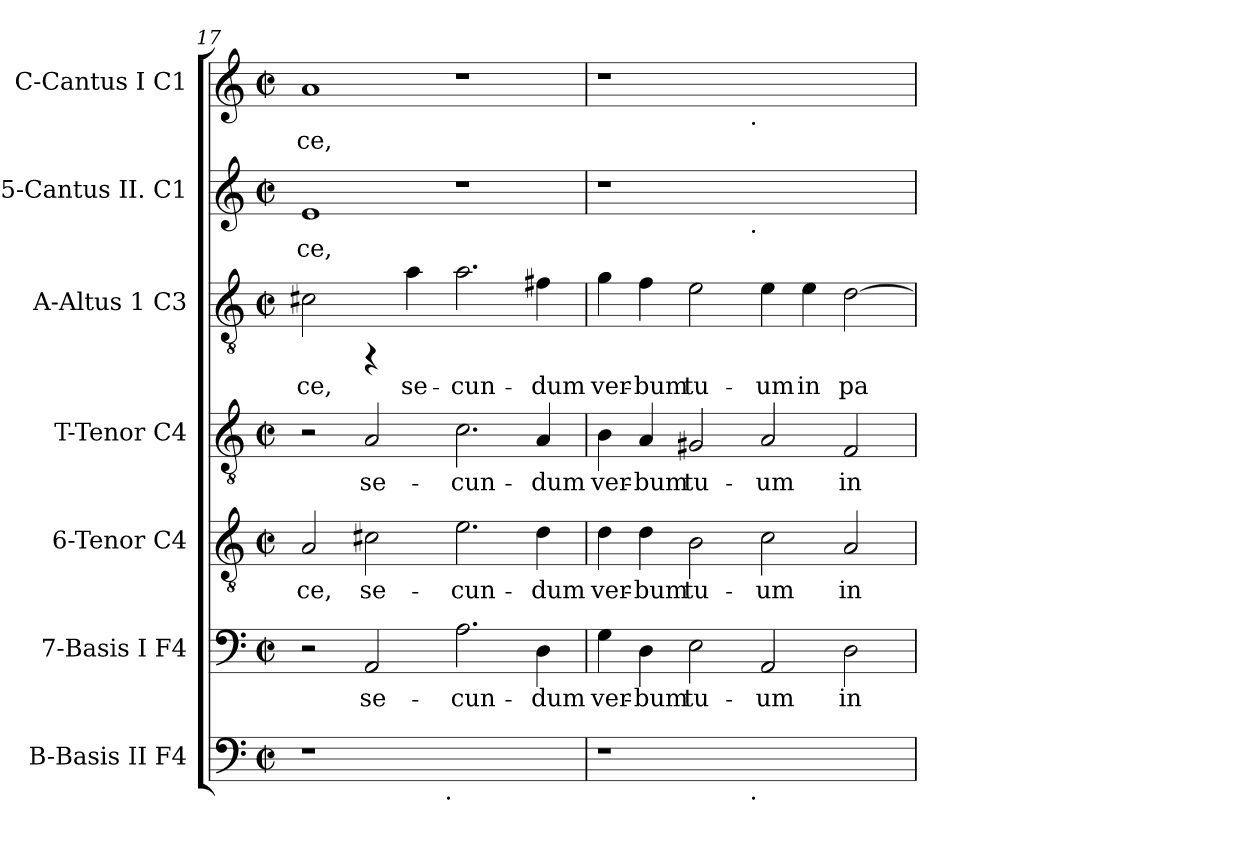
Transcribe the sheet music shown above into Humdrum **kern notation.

**kern	**kern	**text	**kern	**text	**kern	**text	**kern	**text	**kern	**text	**kern	**text
*part7	*part6	*part6	*part5	*part5	*part4	*part4	*part3	*part3	*part2	*part2	*part1	*part1
*staff7	*staff6	*staff6	*staff5	*staff5	*staff4	*staff4	*staff3	*staff3	*staff2	*staff2	*staff1	*staff1
*I"B-Basis II  F4	*I"7-Basis I  F4	*	*I"6-Tenor  C4	*	*I"T-Tenor  C4	*	*I"A-Altus 1  C3	*	*I"5-Cantus II.  C1	*	*I"C-Cantus I  C1	*
*I'B	*	*	*	*	*I'T	*	*I'A	*	*	*	*I'C	*
*clefF4	*clefF4	*	*clefGv2	*	*clefGv2	*	*clefGv2	*	*clefG2	*	*clefG2	*
*k[]	*k[]	*	*k[]	*	*k[]	*	*k[]	*	*k[]	*	*k[]	*
*C:	*C:	*	*C:	*	*C:	*	*C:	*	*C:	*	*C:	*
*M2/2	*M2/2	*	*M2/2	*	*M2/2	*	*M2/2	*	*M2/2	*	*M2/2	*
*met(c|)	*met(c|)	*	*met(c|)	*	*met(c|)	*	*met(c|)	*	*met(c|)	*	*met(c|)	*
=17	=17	=17	=17	=17	=17	=17	=17	=17	=17	=17	=17	=17
!	!	!	!	!LO:LY:b:cj	!	!	!	!LO:LY:b:cj	!	!LO:LY:b:cj	!	!LO:LY:b:cj
*^	*	*	*	*	*	*	*	*	*	*	*	*
1r	2ryy	2r	.	2A/	-ce,	2r	.	2c#X\	-ce,	1e	-ce,	1a	-ce,
!	!	!	!LO:LY:b:cj	!	!LO:LY:b:cj	!	!LO:LY:b:cj	!	!	!	!	!	!
.	4...ryy	2AA/	se-	2c#X\	se-	2A/	se-	4rFF	.	.	.	.	.
!	!	!	!	!	!	!	!	!	!LO:LY:b:cj	!	!	!	!
.	.	.	.	.	.	.	.	4a\	se-	.	.	.	.
!	!LO:TX:b:t=.	!	!	!	!	!	!	!	!	!	!	!	!
.	1ryy	.	.	.	.	.	.	.	.	.	.	.	.
!	!	!	!LO:LY:b:cj	!	!LO:LY:b:cj	!	!LO:LY:b:cj	!	!LO:LY:b:cj	!	!	!	!
1ryy	.	2.A\	-cun-	2.e\	-cun-	2.c\	-cun-	2.a\	-cun-	1r	.	1r	.
!	!	!	!LO:LY:b:cj	!	!LO:LY:b:cj	!	!LO:LY:b:cj	!	!LO:LY:b:cj	!	!	!	!
.	.	4D\	-dum	4d\	-dum	4A/	-dum	4f#X\	-dum	.	.	.	.
.	32ryy	.	.	.	.	.	.	.	.	.	.	.	.
!!LO:LB:g=z
=18	=18	=18	=18	=18	=18	=18	=18	=18	=18	=18	=18	=18	=18
!	!	!	!	!	!	!	!	!	!	!	!	!LO:TX:a:t=1 8	!
!	!	!	!LO:LY:b:cj	!	!LO:LY:b:cj	!	!LO:LY:b:cj	!	!LO:LY:b:cj	!	!	!	!
*	*	*	*	*	*	*	*	*	*	*^	*	*^	*
1r	2ryy	4G\	ver-	4d\	ver-	4B\	ver-	4g\	ver-	1r	2ryy	.	1r	2ryy	.
!	!	!	!LO:LY:b:cj	!	!LO:LY:b:cj	!	!LO:LY:b:cj	!	!LO:LY:b:cj	!	!	!	!	!	!
.	.	4D\	-bum	4d\	-bum	4A/	-bum	4f\	-bum	.	.	.	.	.	.
!	!	!	!LO:LY:b:cj	!	!LO:LY:b:cj	!	!LO:LY:b:cj	!	!LO:LY:b:cj	!	!	!	!	!	!
.	4...ryy	2E\	tu-	2B\	tu-	2G#X/	tu-	2e\	tu-	.	4...ryy	.	.	4...ryy	.
!	!	!	!	!	!	!	!	!	!	!	!	!	!	!LO:TX:b:t=.	!
!	!	!	!	!	!	!	!	!	!	!	!LO:TX:b:t=.	!	!	!	!
!	!LO:TX:b:t=.	!	!	!	!	!	!	!	!	!	!	!	!	!	!
.	1ryy	.	.	.	.	.	.	.	.	.	1ryy	.	.	1ryy	.
!	!	!	!LO:LY:b:cj	!	!LO:LY:b:cj	!	!LO:LY:b:cj	!	!LO:LY:b:cj	!	!	!	!	!	!
1ryy	.	2AA/	-um	2c\	-um	2A/	-um	4e\	-um	1ryy	.	.	1ryy	.	.
!	!	!	!	!	!	!	!	!	!LO:LY:b:cj	!	!	!	!	!	!
.	.	.	.	.	.	.	.	4e\	in	.	.	.	.	.	.
!	!	!	!LO:LY:b:cj	!	!LO:LY:b:cj	!	!LO:LY:b:cj	!	!LO:LY:b:cj	!	!	!	!	!	!
.	.	2D\	in	2A/	in	2F/	in	[>2d\	pa-	.	.	.	.	.	.
.	32ryy	.	.	.	.	.	.	.	.	.	32ryy	.	.	32ryy	.
*	*	*	*	*	*	*	*	*	*	*v	*v	*	*	*	*
*v	*v	*	*	*	*	*	*	*	*	*	*	*v	*v	*
=	=	=	=	=	=	=	=	=	=	=	=	=
*-	*-	*-	*-	*-	*-	*-	*-	*-	*-	*-	*-	*-
